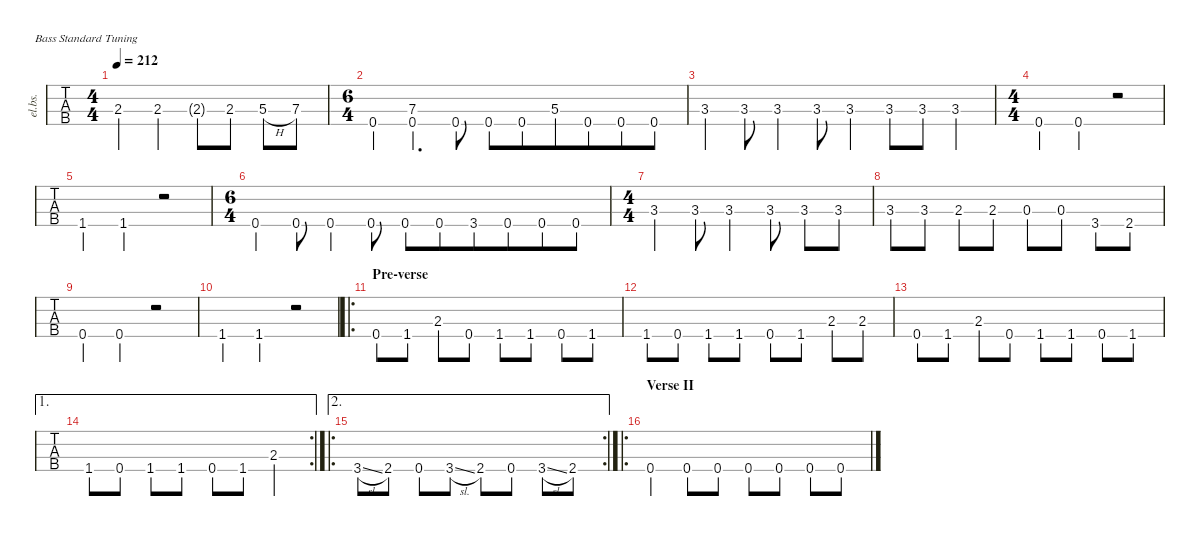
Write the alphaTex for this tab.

\defaultSystemsLayout 4
\hideDynamics
\bracketExtendMode nobrackets
\track ("Bass" "el.bs.") {defaultSystemsLayout 4 multiBarRest instrument electricbassfinger}
\staff {tabs}
\tuning (G2 D2 A1 E1)
\ts (4 4)
\beaming (8 2 2 2 2)
\tempo 212
\clef f4
\ks c
2.3{ac}.4{dy f} 2.3{ac}.4 2.3{g}.8 2.3.8 5.3{h}.8 7.3.8 |
\ts (6 4)
\beaming (8 6 6)
0.4{ac}.4 (0.4{ac} 7.3{ac}).4{d} 0.4.8 0.4.8 0.4.8 5.3.8 0.4.8 0.4.8 0.4.8 |
3.3{ac}.4 3.3.8 3.3{ac}.4 3.3.8 3.3{ac}.4 3.3.8 3.3.8 3.3{ac}.4 |
\ts (4 4)
\beaming (8 2 2 2 2)
0.4{ac st}.4 0.4{ac}.4 r.2 |
1.4{ac st}.4 1.4{ac}.4 r.2 |
\ts (6 4)
\beaming (8 6 6)
0.4{ac}.4 0.4.8 0.4.4 0.4.8 0.4.8 0.4.8 3.4.8 0.4.8 0.4.8 0.4.8 |
\ts (4 4)
\beaming (8 2 2 2 2)
3.3{ac}.4 3.3.8 3.3{ac}.4 3.3.8 3.3.8 3.3.8 |
3.3.8 3.3.8 2.3.8 2.3.8 0.3.8 0.3.8 3.4.8 2.4{acc #}.8 |
0.4{ac st}.4 0.4{ac}.4 r.2 |
1.4{ac st}.4 1.4{ac}.4 r.2 |
\ro
\section ("" "Pre-verse")
0.4.8 1.4.8 2.3.8 0.4.8 1.4.8 1.4.8 0.4.8 1.4.8 |
1.4.8 0.4.8 1.4.8 1.4.8 0.4.8 1.4.8 2.3.8 2.3.8 |
0.4.8 1.4.8 2.3.8 0.4.8 1.4.8 1.4.8 0.4.8 1.4.8 |
\ae 1
\rc 2
1.4.8 0.4.8 1.4.8 1.4.8 0.4.8 1.4.8 2.3{ac}.4 |
\ae 2
\ro
\rc 2
3.4{sl}.8 2.4{acc #}.8 0.4.8 3.4{sl}.8 2.4{acc #}.8 0.4.8 3.4{sl}.8 2.4{acc #}.8 |
\ro
\section ("" "Verse II")
0.4.4 0.4.8 0.4.8 0.4.8 0.4.8 0.4.8 0.4.8
